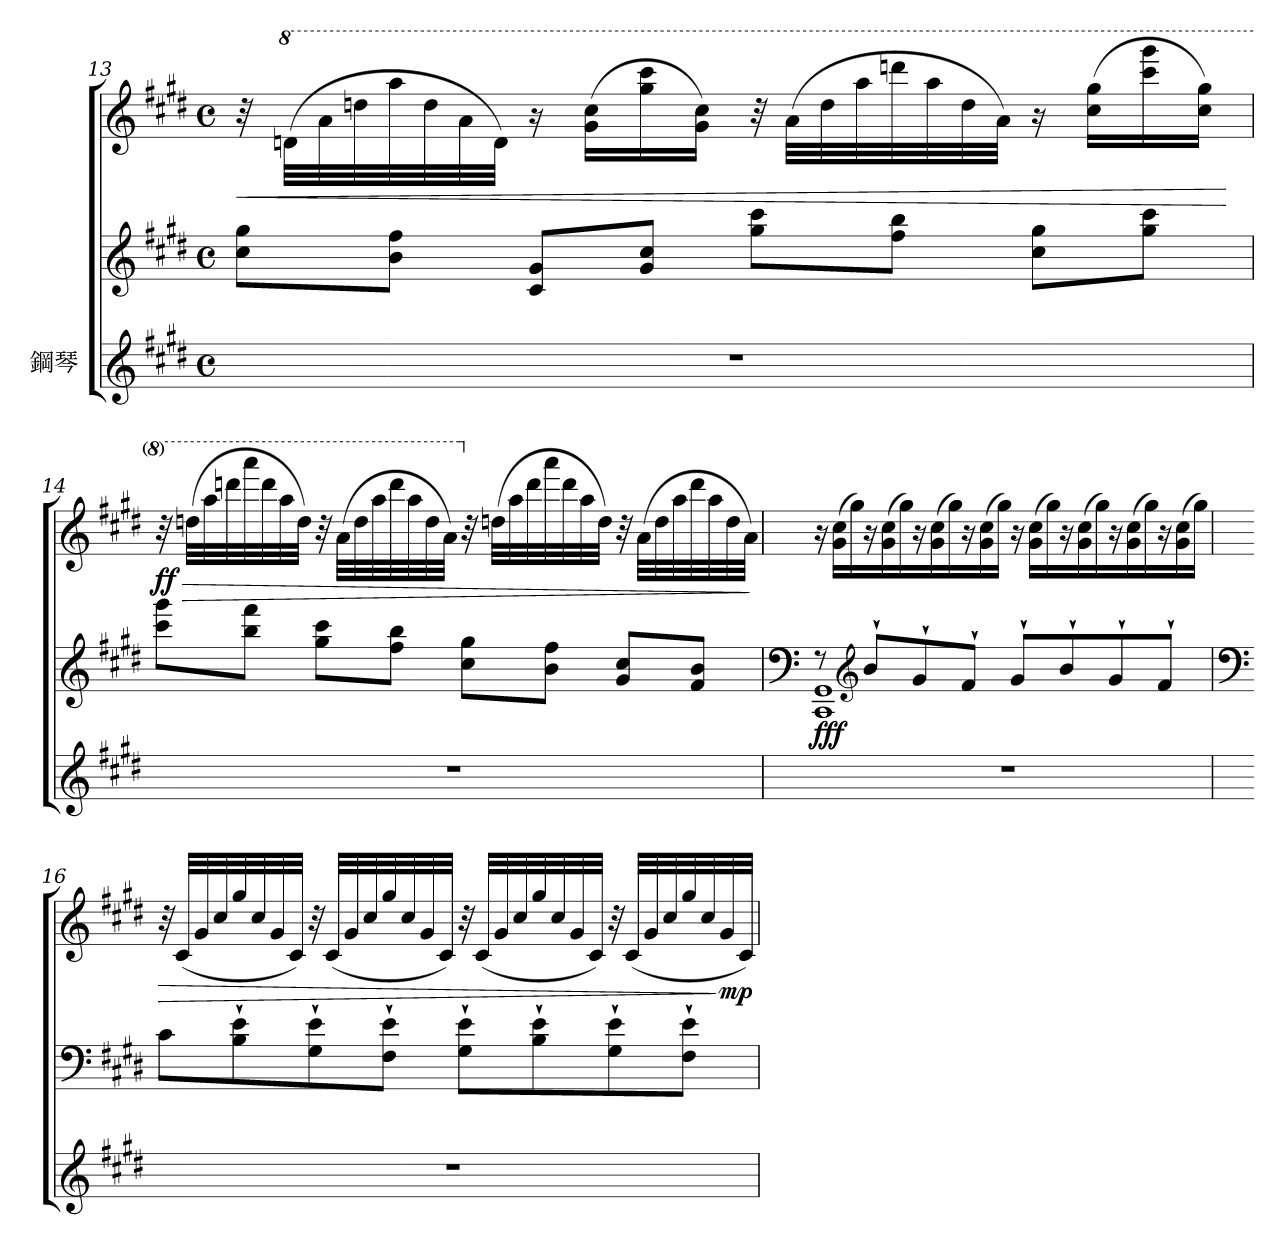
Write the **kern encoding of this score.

**kern	**kern	**kern	**dynam
*part1	*part1	*part1	*part1
*staff3	*staff2	*staff1	*staff1/2/3
*I"鋼琴	*	*	*
!!LO:PB:g=z
*clefG2	*clefG2	*clefG2	*
*k[f#c#g#d#]	*k[f#c#g#d#]	*k[f#c#g#d#]	*
*M4/4	*M4/4	*M4/4	*
*met(c)	*met(c)	*met(c)	*
=13	=13	=13	=13
!	!	!	!LO:HP:b
1r	8cc#\ 8gg#\L	32r	<
*	*	*8va	*
.	.	(>32ddn\LLL	.
.	.	32aa\	.
.	.	32dddn\	.
.	8b\ 8ff#\J	32aaa\	.
.	.	32ddd\	.
.	.	32aa\	.
.	.	32dd\JJJ)	.
.	8c#/ 8g#/L	16r	.
.	.	(>16gg#\ 16ccc#\LL	.
.	8g#/ 8cc#/J	16ggg#\ 16cccc#\	.
.	.	16gg#\ 16ccc#\JJ)	.
.	8gg#\ 8ccc#\L	32r	.
.	.	(>32aa\LLL	.
.	.	32ddd\	.
.	.	32aaa\	.
.	8ff#\ 8bb\J	32ddddn\	.
.	.	32aaa\	.
.	.	32ddd\	.
.	.	32aa\JJJ)	.
.	8cc#\ 8gg#\L	16r	.
.	.	(>16ccc#\ 16ggg#\LL	.
.	8gg#\ 8ccc#\J	16cccc#\ 16gggg#\	.
.	.	16ccc#\ 16ggg#\JJ)	.
.	.	.	[
=14	=14	=14	=14
!	!	!	!LO:HP:b
!	!	!	!LO:DY:n=1:b
1r	8ccc#\ 8ggg#\L	32r	> ff
.	.	(>32dddn\LLL	.
.	.	32aaa\	.
.	.	32ddddn\	.
.	8bb\ 8fff#\J	32aaaa\	.
.	.	32dddd\	.
.	.	32aaa\	.
.	.	32ddd\JJJ)	.
.	8gg#\ 8ccc#\L	32r	.
.	.	(>32aa\LLL	.
.	.	32ddd\	.
.	.	32aaa\	.
.	8ff#\ 8bb\J	32dddd\	.
.	.	32aaa\	.
.	.	32ddd\	.
.	.	32aa\JJJ)	.
*	*	*X8va	*
.	8cc#\ 8gg#\L	32r	.
.	.	(>32ddn\LLL	.
.	.	32aa\	.
.	.	32ddd\	.
.	8b\ 8ff#\J	32aaa\	.
.	.	32ddd\	.
.	.	32aa\	.
.	.	32dd\JJJ)	.
.	8g#/ 8cc#/L	32r	.
.	.	(>32a\LLL	.
.	.	32dd\	.
.	.	32aa\	.
.	8f#/ 8b/J	32ddd\	.
.	.	32aa\	.
.	.	32dd\	.
.	.	32a\JJJ)	.
.	.	.	]
!!LO:LB:g=z
=15	=15	=15	=15
*	*clefF4	*	*
*	*^	*	*
*	*	*	*Xtuplet	*
!	!	!	!	!LO:DY:b=2
!	!	!	!	!LO:DY:n=1:b
1r	8r	1CC# 1GG#	24r	ff f
.	.	.	(>24g#\ 24cc#\LL	.
.	.	.	24gg#\)	.
*	*clefG2	*	*	*
.	8b`/L	.	24r	.
.	.	.	(>24g#\ 24cc#\	.
.	.	.	24gg#\)	.
.	8g#`/	.	24r	.
.	.	.	(>24g#\ 24cc#\	.
.	.	.	24gg#\)	.
.	8f#`/J	.	24r	.
.	.	.	(>24g#\ 24cc#\	.
.	.	.	24gg#\JJ)	.
.	8g#`/L	.	24r	.
.	.	.	(>24g#\ 24cc#\LL	.
.	.	.	24gg#\)	.
.	8b`/	.	24r	.
.	.	.	(>24g#\ 24cc#\	.
.	.	.	24gg#\)	.
.	8g#`/	.	24r	.
.	.	.	(>24g#\ 24cc#\	.
.	.	.	24gg#\)	.
.	8f#`/J	.	24r	.
.	.	.	(>24g#\ 24cc#\	.
.	.	.	24gg#\JJ)	.
*	*v	*v	*	*
=16	=16	=16	=16
*	*clefF4	*	*
!	!	!	!LO:HP:b
1r	8c#\L	32r	>
.	.	(<32c#/LLL	.
.	.	32g#/	.
.	.	32cc#/	.
.	8B\` 8e\`	32gg#/	.
.	.	32cc#/	.
.	.	32g#/	.
.	.	32c#/JJJ)	.
.	8G#\` 8e\`	32r	.
.	.	(<32c#/LLL	.
.	.	32g#/	.
.	.	32cc#/	.
.	8F#\` 8e\`J	32gg#/	.
.	.	32cc#/	.
.	.	32g#/	.
.	.	32c#/JJJ)	.
.	8G#\` 8e\`L	32r	.
.	.	(<32c#/LLL	.
.	.	32g#/	.
.	.	32cc#/	.
.	8B\` 8e\`	32gg#/	.
.	.	32cc#/	.
.	.	32g#/	.
.	.	32c#/JJJ)	.
.	8G#\` 8e\`	32r	.
.	.	(<32c#/LLL	.
.	.	32g#/	.
.	.	32cc#/	.
.	8F#\` 8e\`J	32gg#/	.
.	.	32cc#/	.
!	!	!	!LO:DY:n=1:b
.	.	32g#/	] mp
.	.	32c#/JJJ)	.
=	=	=	=
*-	*-	*-	*-
